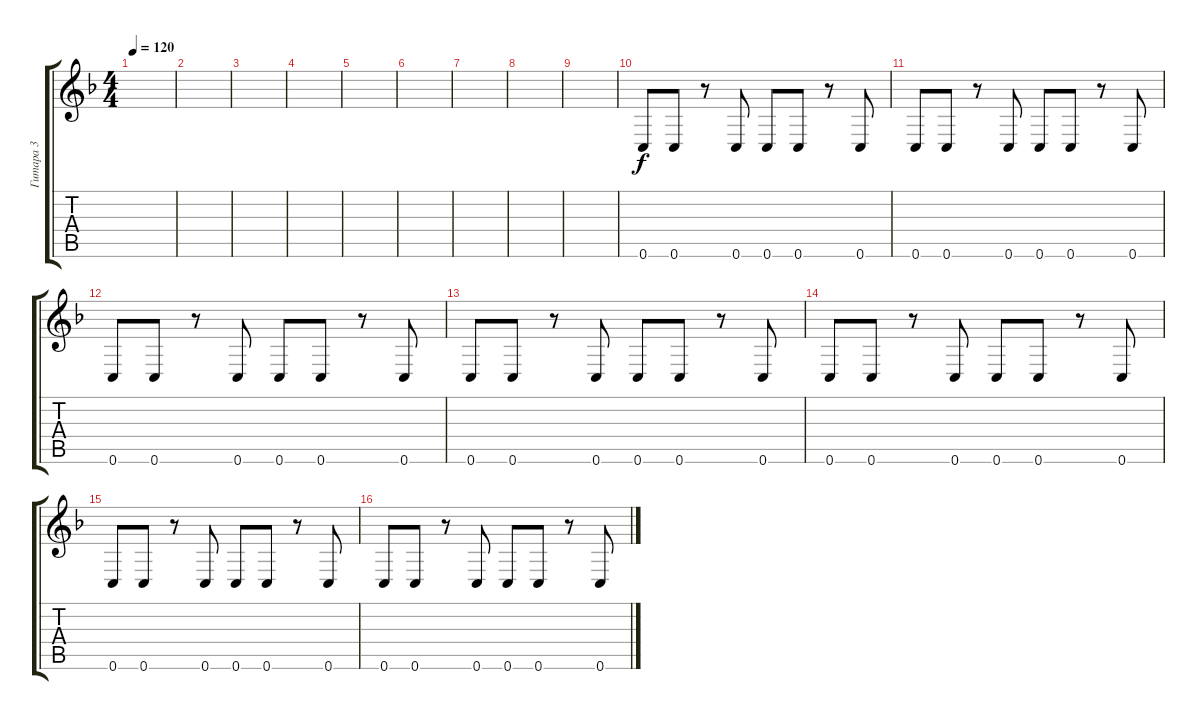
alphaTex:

\track ("Гитара 3" "Гитара 3") {instrument distortionguitar}
\staff {score tabs}
\tuning (D4 A3 F3 C3 G2 C2) {hide}
\ts (4 4)
\tempo 120
\clef g2
\ks dminor
|
|
|
|
|
|
|
|
|
0.6.8 0.6.8 r.8 0.6.8 0.6.8 0.6.8 r.8 0.6.8 |
0.6.8 0.6.8 r.8 0.6.8 0.6.8 0.6.8 r.8 0.6.8 |
0.6.8 0.6.8 r.8 0.6.8 0.6.8 0.6.8 r.8 0.6.8 |
0.6.8 0.6.8 r.8 0.6.8 0.6.8 0.6.8 r.8 0.6.8 |
0.6.8 0.6.8 r.8 0.6.8 0.6.8 0.6.8 r.8 0.6.8 |
0.6.8 0.6.8 r.8 0.6.8 0.6.8 0.6.8 r.8 0.6.8 |
0.6.8 0.6.8 r.8 0.6.8 0.6.8 0.6.8 r.8 0.6.8
